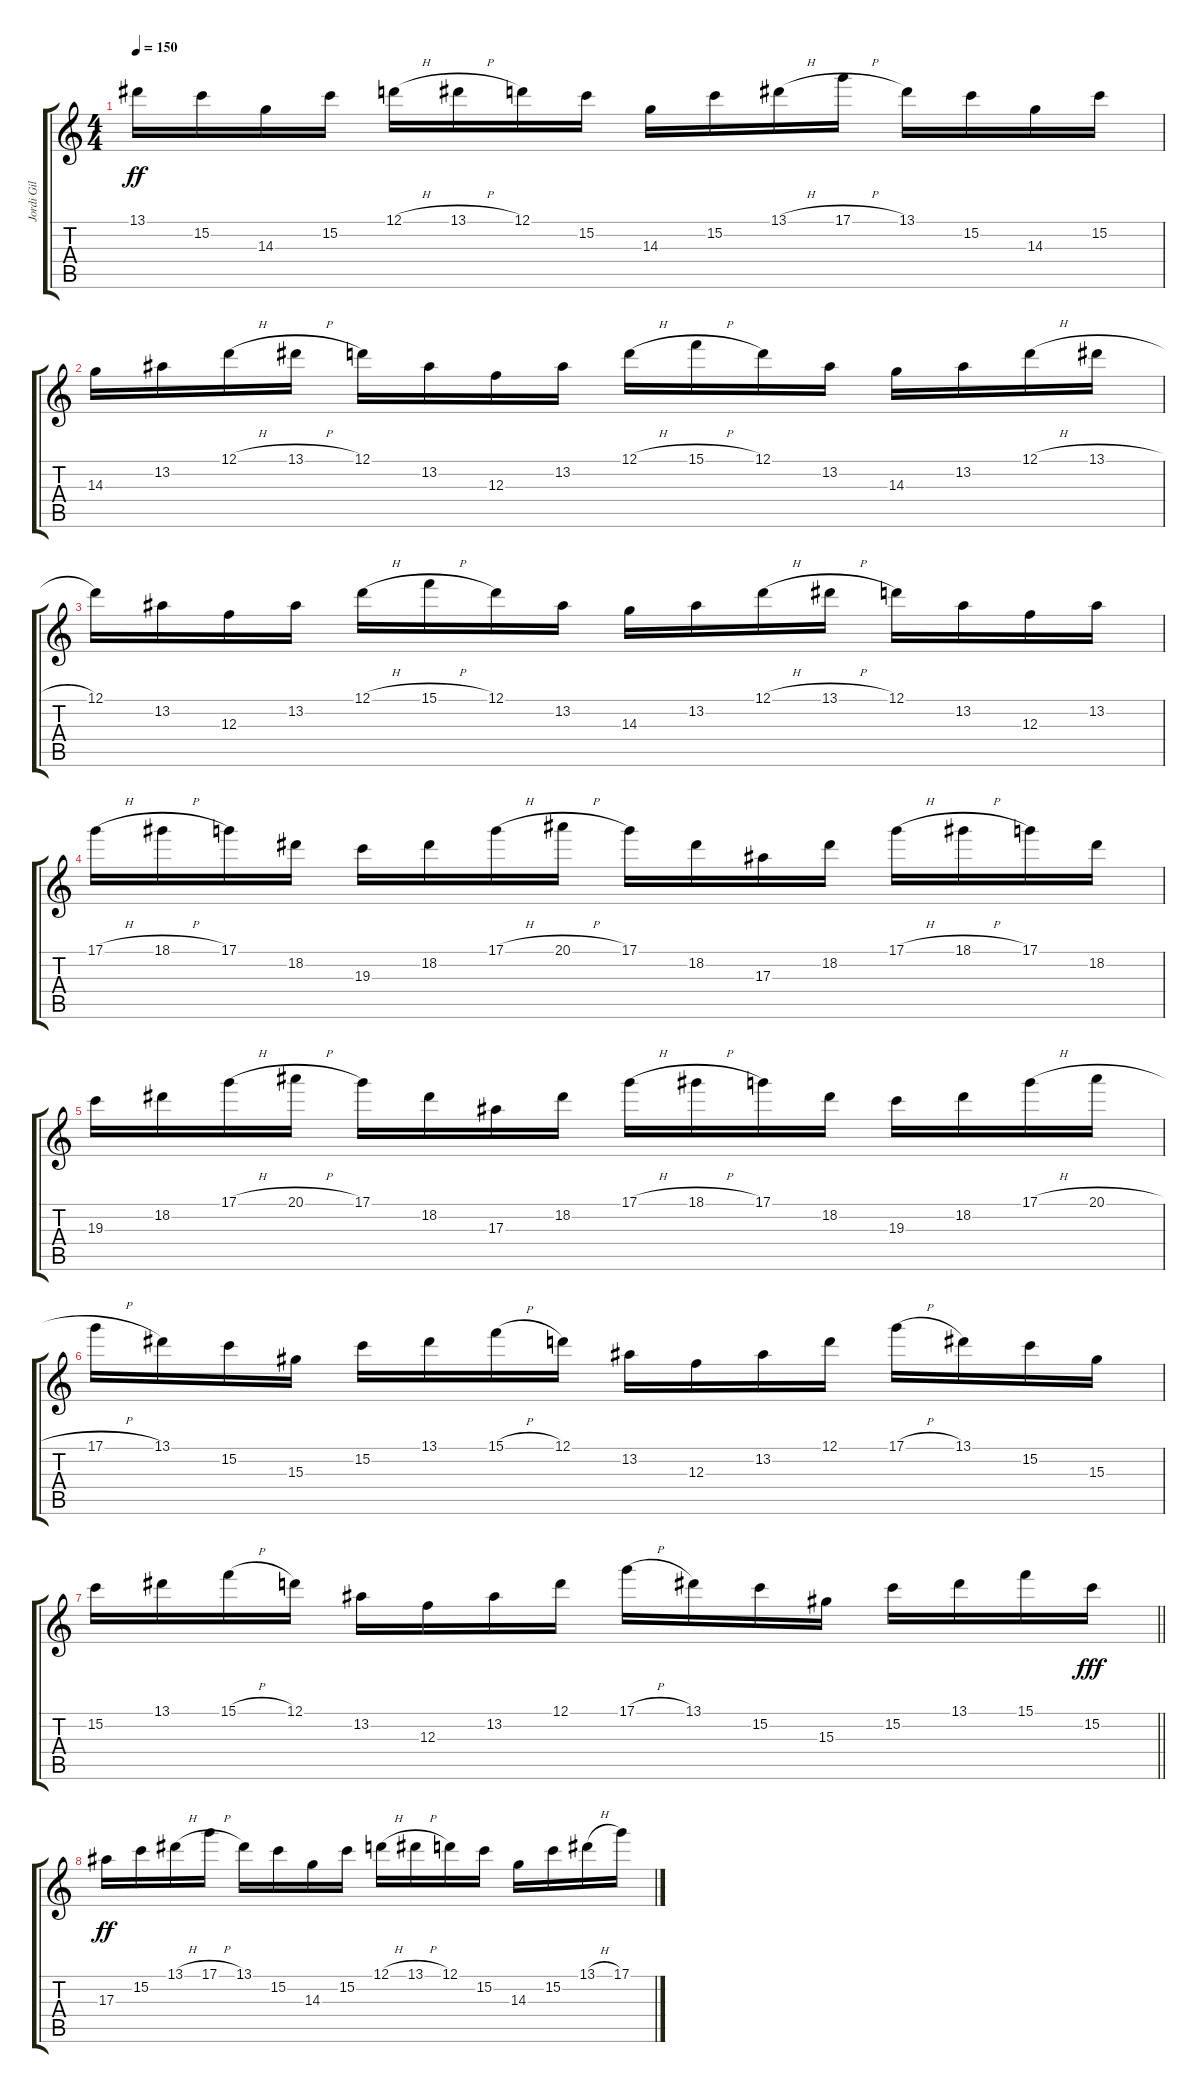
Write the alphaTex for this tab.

\track ("Jordi Gil" "Jordi Gil") {instrument overdrivenguitar}
\staff {score tabs}
\tuning (D4 A3 F3 C3 G2 C2) {hide}
\ts (4 4)
\tempo 150
\clef g2
\ks c
13.1.16{dy ff} 15.2.16 14.3.16 15.2.16 12.1{h}.16 13.1{h}.16 12.1.16 15.2.16 14.3.16 15.2.16 13.1{h}.16 17.1{h}.16 13.1.16 15.2.16 14.3.16 15.2.16 |
14.3.16 13.2.16 12.1{h}.16 13.1{h}.16 12.1.16 13.2.16 12.3.16 13.2.16 12.1{h}.16 15.1{h}.16 12.1.16 13.2.16 14.3.16 13.2.16 12.1{h}.16 13.1{h}.16 |
12.1.16 13.2.16 12.3.16 13.2.16 12.1{h}.16 15.1{h}.16 12.1.16 13.2.16 14.3.16 13.2.16 12.1{h}.16 13.1{h}.16 12.1.16 13.2.16 12.3.16 13.2.16 |
17.1{h}.16 18.1{h}.16 17.1.16 18.2.16 19.3.16 18.2.16 17.1{h}.16 20.1{h}.16 17.1.16 18.2.16 17.3.16 18.2.16 17.1{h}.16 18.1{h}.16 17.1.16 18.2.16 |
19.3.16 18.2.16 17.1{h}.16 20.1{h}.16 17.1.16 18.2.16 17.3.16 18.2.16 17.1{h}.16 18.1{h}.16 17.1.16 18.2.16 19.3.16 18.2.16 17.1{h}.16 20.1{h}.16 |
17.1{h}.16 13.1.16 15.2.16 15.3.16 15.2.16 13.1.16 15.1{h}.16 12.1.16 13.2.16 12.3.16 13.2.16 12.1.16 17.1{h}.16 13.1.16 15.2.16 15.3.16 |
\barLineRight lightlight
15.2.16 13.1.16 15.1{h}.16 12.1.16 13.2.16 12.3.16 13.2.16 12.1.16 17.1{h}.16 13.1.16 15.2.16 15.3.16 15.2.16 13.1.16 15.1.16 15.2.16{dy fff} |
17.3.16{dy ff volume 16} 15.2.16 13.1{h}.16 17.1{h}.16 13.1.16 15.2.16 14.3.16 15.2.16 12.1{h}.16 13.1{h}.16 12.1.16 15.2.16 14.3.16 15.2.16 13.1{h}.16 17.1{h}.16
